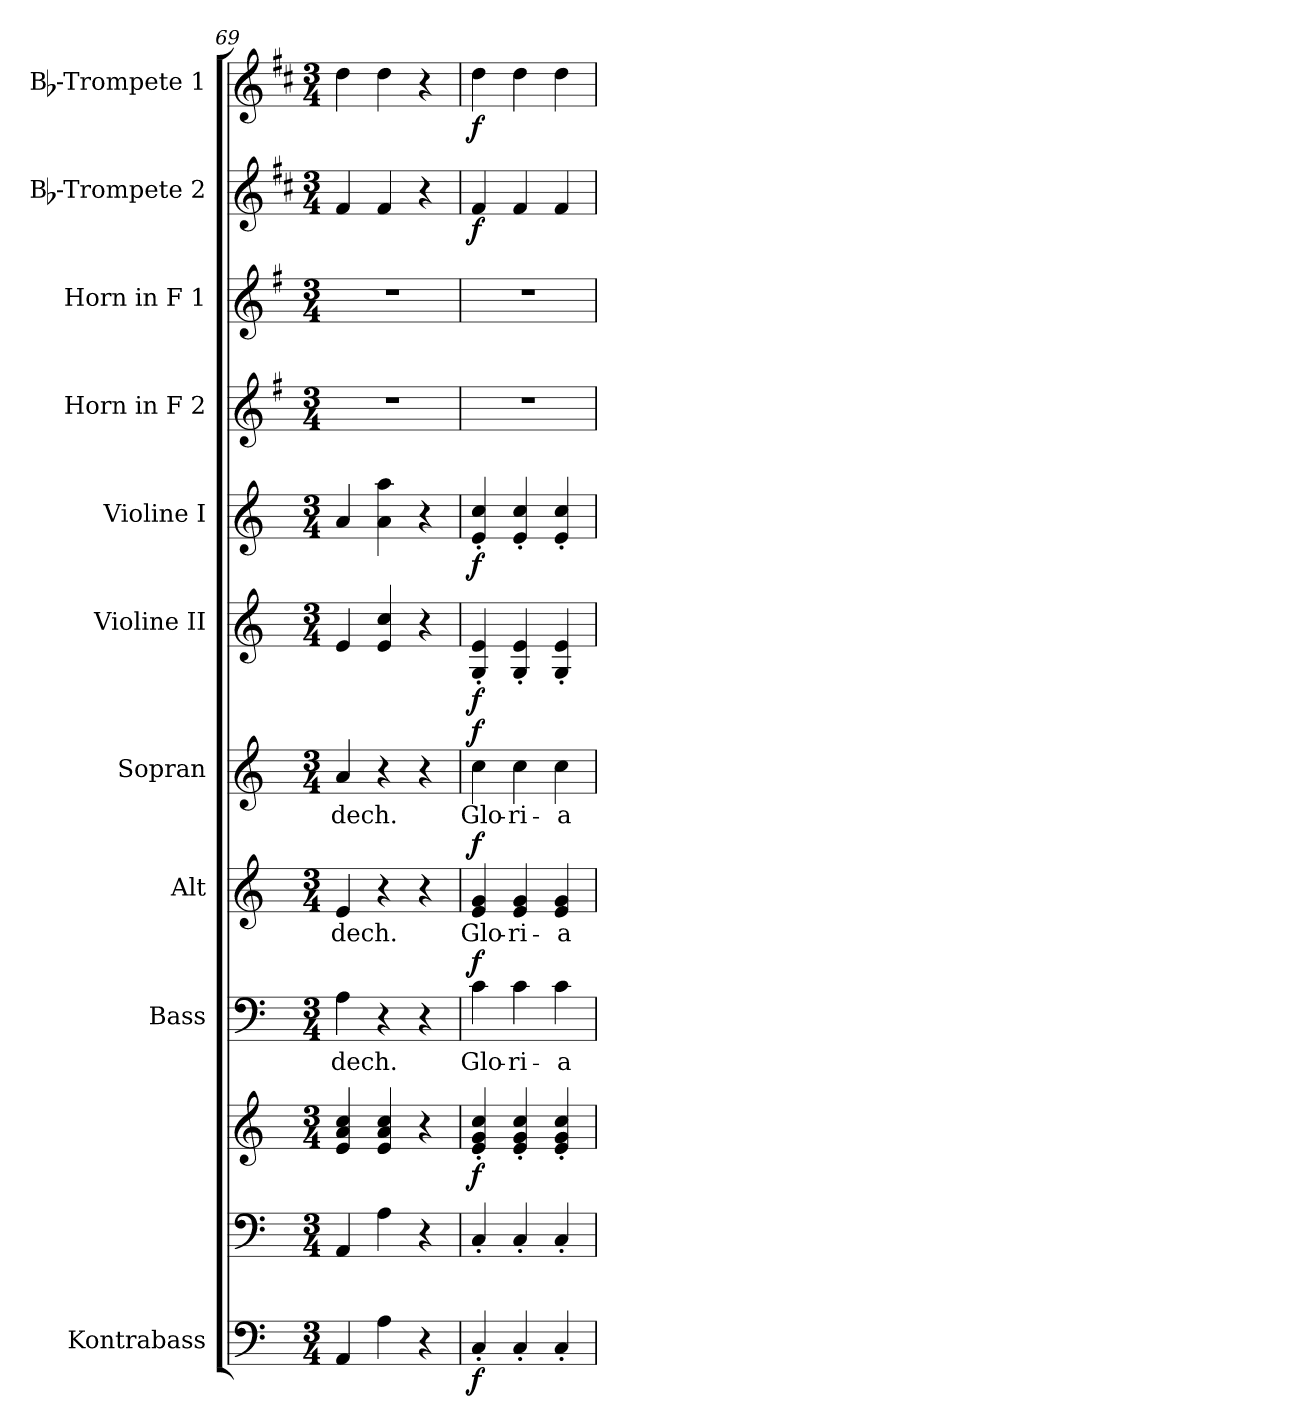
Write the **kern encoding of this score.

**kern	**dynam	**kern	**kern	**dynam	**kern	**text	**dynam	**kern	**text	**dynam	**kern	**text	**dynam	**kern	**dynam	**kern	**dynam	**kern	**kern	**kern	**dynam	**kern	**dynam
*part11	*part11	*part10	*part10	*part10	*part9	*part9	*part9	*part8	*part8	*part8	*part7	*part7	*part7	*part6	*part6	*part5	*part5	*part4	*part3	*part2	*part2	*part1	*part1
*staff12	*staff12	*staff11	*staff10	*staff10/11	*staff9	*staff9	*staff9	*staff8	*staff8	*staff8	*staff7	*staff7	*staff7	*staff6	*staff6	*staff5	*staff5	*staff4	*staff3	*staff2	*staff2	*staff1	*staff1
*I"Kontrabass	*	*	*	*	*I"Bass	*	*	*I"Alt	*	*	*I"Sopran	*	*	*I"Violine II	*	*I"Violine I	*	*I"Horn in F 2	*I"Horn in F 1	*I"Bb-Trompete 2	*	*I"Bb-Trompete 1	*
*I'Kb.	*	*	*	*	*I'B.	*	*	*I'A.	*	*	*I'S.	*	*	*I'Vl. II	*	*I'Vl. I	*	*	*	*I'Bb Trp. 2	*	*I'Bb Trp. 1	*
*clefF4	*	*clefF4	*clefG2	*	*clefF4	*	*	*clefG2	*	*	*clefG2	*	*	*clefG2	*	*clefG2	*	*clefG2	*clefG2	*clefG2	*	*clefG2	*
*ITrd7c12	*	*	*	*	*	*	*	*	*	*	*	*	*	*	*	*	*	*ITrd4c7	*ITrd4c7	*ITrd1c2	*	*ITrd1c2	*
*k[]	*	*k[]	*k[]	*	*k[]	*	*	*k[]	*	*	*k[]	*	*	*k[]	*	*k[]	*	*k[]	*k[]	*k[]	*	*k[]	*
*C:	*	*C:	*C:	*	*C:	*	*	*C:	*	*	*C:	*	*	*C:	*	*C:	*	*C:	*C:	*C:	*	*C:	*
*M3/4	*	*M3/4	*M3/4	*	*M3/4	*	*	*M3/4	*	*	*M3/4	*	*	*M3/4	*	*M3/4	*	*M3/4	*M3/4	*M3/4	*	*M3/4	*
=69	=69	=69	=69	=69	=69	=69	=69	=69	=69	=69	=69	=69	=69	=69	=69	=69	=69	=69	=69	=69	=69	=69	=69
!	!	!	!	!	!	!LO:LY:b	!	!	!LO:LY:b	!	!	!LO:LY:b	!	!	!	!	!	!	!	!	!	!	!
4AAA/	.	4AA/	4e/ 4a/ 4cc/	.	4A\	-dech.	.	4e/	-dech.	.	4a/	-dech.	.	4e/	.	4a/	.	2.r	2.r	4e/	.	4cc\	.
4AA\	.	4A\	4e/ 4a/ 4cc/	.	4r	.	.	4r	.	.	4r	.	.	4e/ 4cc/	.	4a\ 4aa\	.	.	.	4e/	.	4cc\	.
4r	.	4r	4r	.	4r	.	.	4r	.	.	4r	.	.	4r	.	4r	.	.	.	4r	.	4r	.
=70	=70	=70	=70	=70	=70	=70	=70	=70	=70	=70	=70	=70	=70	=70	=70	=70	=70	=70	=70	=70	=70	=70	=70
!	!LO:DY:b	!	!	!LO:DY:b	!	!LO:LY:b	!LO:DY:a	!	!LO:LY:b	!LO:DY:a	!	!LO:LY:b	!LO:DY:a	!	!LO:DY:b	!	!LO:DY:b	!	!	!	!LO:DY:b	!	!LO:DY:b
4CC'</	f	4C'</	4e/'< 4g/'< 4cc/'<	f	4c\	Glo-	f	4e/ 4g/	Glo-	f	4cc\	Glo-	f	4G/'< 4e/'<	f	4e/'< 4cc/'<	f	2.r	2.r	4e/	f	4cc\	f
!	!	!	!	!	!	!LO:LY:b	!	!	!LO:LY:b	!	!	!LO:LY:b	!	!	!	!	!	!	!	!	!	!	!
4CC'</	.	4C'</	4e/'< 4g/'< 4cc/'<	.	4c\	-ri-	.	4e/ 4g/	-ri-	.	4cc\	-ri-	.	4G/'< 4e/'<	.	4e/'< 4cc/'<	.	.	.	4e/	.	4cc\	.
!	!	!	!	!	!	!LO:LY:b	!	!	!LO:LY:b	!	!	!LO:LY:b	!	!	!	!	!	!	!	!	!	!	!
4CC'</	.	4C'</	4e/'< 4g/'< 4cc/'<	.	4c\	-a	.	4e/ 4g/	-a	.	4cc\	-a	.	4G/'< 4e/'<	.	4e/'< 4cc/'<	.	.	.	4e/	.	4cc\	.
=	=	=	=	=	=	=	=	=	=	=	=	=	=	=	=	=	=	=	=	=	=	=	=
*-	*-	*-	*-	*-	*-	*-	*-	*-	*-	*-	*-	*-	*-	*-	*-	*-	*-	*-	*-	*-	*-	*-	*-
